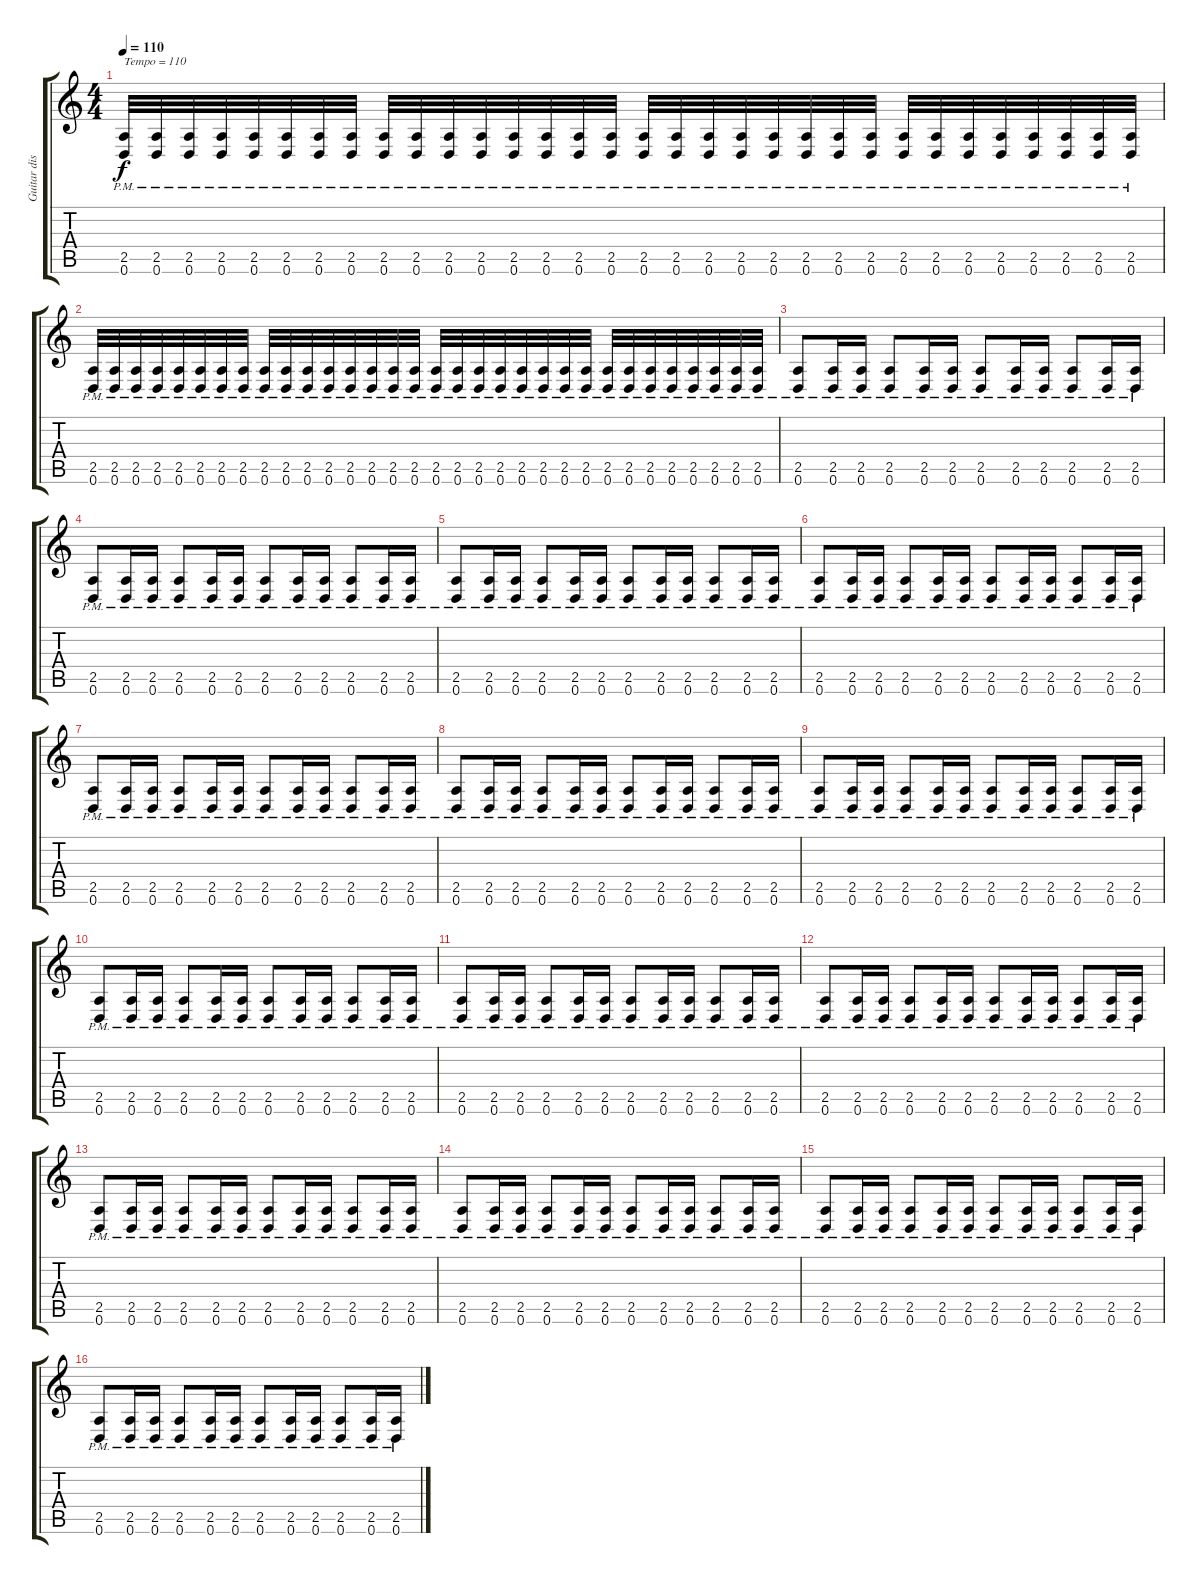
\track ("Guitar distortion 1" "Guitar dis") {instrument distortionguitar}
\staff {score tabs}
\tuning (D4 A3 F3 C3 G2 D2) {hide}
\ts (4 4)
\tempo 110
\clef g2
\ks c
(2.5 0.6{pm}).32{txt "Tempo = 110" dy f volume 1 instrument distortionguitar} (2.5 0.6{pm}).32 (2.5 0.6{pm}).32 (2.5 0.6{pm}).32 (2.5 0.6{pm}).32{volume 2} (2.5 0.6{pm}).32 (2.5 0.6{pm}).32 (2.5 0.6{pm}).32 (2.5 0.6{pm}).32{volume 3} (2.5 0.6{pm}).32 (2.5 0.6{pm}).32 (2.5 0.6{pm}).32 (2.5 0.6{pm}).32{volume 4} (2.5 0.6{pm}).32 (2.5 0.6{pm}).32 (2.5 0.6{pm}).32 (2.5 0.6{pm}).32{volume 5} (2.5 0.6{pm}).32 (2.5 0.6{pm}).32 (2.5 0.6{pm}).32 (2.5 0.6{pm}).32{volume 7} (2.5 0.6{pm}).32 (2.5 0.6{pm}).32 (2.5 0.6{pm}).32 (2.5 0.6{pm}).32{volume 7} (2.5 0.6{pm}).32 (2.5 0.6{pm}).32 (2.5 0.6{pm}).32 (2.5 0.6{pm}).32{volume 8} (2.5 0.6{pm}).32 (2.5 0.6{pm}).32 (2.5 0.6{pm}).32 |
(2.5 0.6{pm}).32{volume 9} (2.5 0.6{pm}).32 (2.5 0.6{pm}).32 (2.5 0.6{pm}).32 (2.5 0.6{pm}).32{volume 10} (2.5 0.6{pm}).32 (2.5 0.6{pm}).32 (2.5 0.6{pm}).32 (2.5 0.6{pm}).32{volume 11} (2.5 0.6{pm}).32 (2.5 0.6{pm}).32 (2.5 0.6{pm}).32 (2.5 0.6{pm}).32{volume 12} (2.5 0.6{pm}).32 (2.5 0.6{pm}).32 (2.5 0.6{pm}).32 (2.5 0.6{pm}).32{volume 13} (2.5 0.6{pm}).32 (2.5 0.6{pm}).32 (2.5 0.6{pm}).32 (2.5 0.6{pm}).32{volume 14} (2.5 0.6{pm}).32 (2.5 0.6{pm}).32 (2.5 0.6{pm}).32 (2.5 0.6{pm}).32{volume 15} (2.5 0.6{pm}).32 (2.5 0.6{pm}).32 (2.5 0.6{pm}).32 (2.5 0.6{pm}).32{volume 16} (2.5 0.6{pm}).32 (2.5 0.6{pm}).32 (2.5 0.6{pm}).32 |
(2.5{pm} 0.6{pm}).8 (2.5{pm} 0.6{pm}).16 (2.5{pm} 0.6{pm}).16 (2.5{pm} 0.6{pm}).8 (2.5{pm} 0.6{pm}).16 (2.5{pm} 0.6{pm}).16 (2.5{pm} 0.6{pm}).8 (2.5{pm} 0.6{pm}).16 (2.5{pm} 0.6{pm}).16 (2.5{pm} 0.6{pm}).8 (2.5{pm} 0.6{pm}).16 (2.5{pm} 0.6{pm}).16 |
(2.5{pm} 0.6{pm}).8 (2.5{pm} 0.6{pm}).16 (2.5{pm} 0.6{pm}).16 (2.5{pm} 0.6{pm}).8 (2.5{pm} 0.6{pm}).16 (2.5{pm} 0.6{pm}).16 (2.5{pm} 0.6{pm}).8 (2.5{pm} 0.6{pm}).16 (2.5{pm} 0.6{pm}).16 (2.5{pm} 0.6{pm}).8 (2.5{pm} 0.6{pm}).16 (2.5{pm} 0.6{pm}).16 |
(2.5{pm} 0.6{pm}).8 (2.5{pm} 0.6{pm}).16 (2.5{pm} 0.6{pm}).16 (2.5{pm} 0.6{pm}).8 (2.5{pm} 0.6{pm}).16 (2.5{pm} 0.6{pm}).16 (2.5{pm} 0.6{pm}).8 (2.5{pm} 0.6{pm}).16 (2.5{pm} 0.6{pm}).16 (2.5{pm} 0.6{pm}).8 (2.5{pm} 0.6{pm}).16 (2.5{pm} 0.6{pm}).16 |
(2.5{pm} 0.6{pm}).8 (2.5{pm} 0.6{pm}).16 (2.5{pm} 0.6{pm}).16 (2.5{pm} 0.6{pm}).8 (2.5{pm} 0.6{pm}).16 (2.5{pm} 0.6{pm}).16 (2.5{pm} 0.6{pm}).8 (2.5{pm} 0.6{pm}).16 (2.5{pm} 0.6{pm}).16 (2.5{pm} 0.6{pm}).8 (2.5{pm} 0.6{pm}).16 (2.5{pm} 0.6{pm}).16 |
(2.5{pm} 0.6{pm}).8 (2.5{pm} 0.6{pm}).16 (2.5{pm} 0.6{pm}).16 (2.5{pm} 0.6{pm}).8 (2.5{pm} 0.6{pm}).16 (2.5{pm} 0.6{pm}).16 (2.5{pm} 0.6{pm}).8 (2.5{pm} 0.6{pm}).16 (2.5{pm} 0.6{pm}).16 (2.5{pm} 0.6{pm}).8 (2.5{pm} 0.6{pm}).16 (2.5{pm} 0.6{pm}).16 |
(2.5{pm} 0.6{pm}).8 (2.5{pm} 0.6{pm}).16 (2.5{pm} 0.6{pm}).16 (2.5{pm} 0.6{pm}).8 (2.5{pm} 0.6{pm}).16 (2.5{pm} 0.6{pm}).16 (2.5{pm} 0.6{pm}).8 (2.5{pm} 0.6{pm}).16 (2.5{pm} 0.6{pm}).16 (2.5{pm} 0.6{pm}).8 (2.5{pm} 0.6{pm}).16 (2.5{pm} 0.6{pm}).16 |
(2.5{pm} 0.6{pm}).8 (2.5{pm} 0.6{pm}).16 (2.5{pm} 0.6{pm}).16 (2.5{pm} 0.6{pm}).8 (2.5{pm} 0.6{pm}).16 (2.5{pm} 0.6{pm}).16 (2.5{pm} 0.6{pm}).8 (2.5{pm} 0.6{pm}).16 (2.5{pm} 0.6{pm}).16 (2.5{pm} 0.6{pm}).8 (2.5{pm} 0.6{pm}).16 (2.5{pm} 0.6{pm}).16 |
(2.5{pm} 0.6{pm}).8 (2.5{pm} 0.6{pm}).16 (2.5{pm} 0.6{pm}).16 (2.5{pm} 0.6{pm}).8 (2.5{pm} 0.6{pm}).16 (2.5{pm} 0.6{pm}).16 (2.5{pm} 0.6{pm}).8 (2.5{pm} 0.6{pm}).16 (2.5{pm} 0.6{pm}).16 (2.5{pm} 0.6{pm}).8 (2.5{pm} 0.6{pm}).16 (2.5{pm} 0.6{pm}).16 |
(2.5{pm} 0.6{pm}).8 (2.5{pm} 0.6{pm}).16 (2.5{pm} 0.6{pm}).16 (2.5{pm} 0.6{pm}).8 (2.5{pm} 0.6{pm}).16 (2.5{pm} 0.6{pm}).16 (2.5{pm} 0.6{pm}).8 (2.5{pm} 0.6{pm}).16 (2.5{pm} 0.6{pm}).16 (2.5{pm} 0.6{pm}).8 (2.5{pm} 0.6{pm}).16 (2.5{pm} 0.6{pm}).16 |
(2.5{pm} 0.6{pm}).8 (2.5{pm} 0.6{pm}).16 (2.5{pm} 0.6{pm}).16 (2.5{pm} 0.6{pm}).8 (2.5{pm} 0.6{pm}).16 (2.5{pm} 0.6{pm}).16 (2.5{pm} 0.6{pm}).8 (2.5{pm} 0.6{pm}).16 (2.5{pm} 0.6{pm}).16 (2.5{pm} 0.6{pm}).8 (2.5{pm} 0.6{pm}).16 (2.5{pm} 0.6{pm}).16 |
(2.5{pm} 0.6{pm}).8 (2.5{pm} 0.6{pm}).16 (2.5{pm} 0.6{pm}).16 (2.5{pm} 0.6{pm}).8 (2.5{pm} 0.6{pm}).16 (2.5{pm} 0.6{pm}).16 (2.5{pm} 0.6{pm}).8 (2.5{pm} 0.6{pm}).16 (2.5{pm} 0.6{pm}).16 (2.5{pm} 0.6{pm}).8 (2.5{pm} 0.6{pm}).16 (2.5{pm} 0.6{pm}).16 |
(2.5{pm} 0.6{pm}).8 (2.5{pm} 0.6{pm}).16 (2.5{pm} 0.6{pm}).16 (2.5{pm} 0.6{pm}).8 (2.5{pm} 0.6{pm}).16 (2.5{pm} 0.6{pm}).16 (2.5{pm} 0.6{pm}).8 (2.5{pm} 0.6{pm}).16 (2.5{pm} 0.6{pm}).16 (2.5{pm} 0.6{pm}).8 (2.5{pm} 0.6{pm}).16 (2.5{pm} 0.6{pm}).16 |
(2.5{pm} 0.6{pm}).8 (2.5{pm} 0.6{pm}).16 (2.5{pm} 0.6{pm}).16 (2.5{pm} 0.6{pm}).8 (2.5{pm} 0.6{pm}).16 (2.5{pm} 0.6{pm}).16 (2.5{pm} 0.6{pm}).8 (2.5{pm} 0.6{pm}).16 (2.5{pm} 0.6{pm}).16 (2.5{pm} 0.6{pm}).8 (2.5{pm} 0.6{pm}).16 (2.5{pm} 0.6{pm}).16 |
(2.5{pm} 0.6{pm}).8 (2.5{pm} 0.6{pm}).16 (2.5{pm} 0.6{pm}).16 (2.5{pm} 0.6{pm}).8 (2.5{pm} 0.6{pm}).16 (2.5{pm} 0.6{pm}).16 (2.5{pm} 0.6{pm}).8 (2.5{pm} 0.6{pm}).16 (2.5{pm} 0.6{pm}).16 (2.5{pm} 0.6{pm}).8 (2.5{pm} 0.6{pm}).16 (2.5{pm} 0.6{pm}).16
